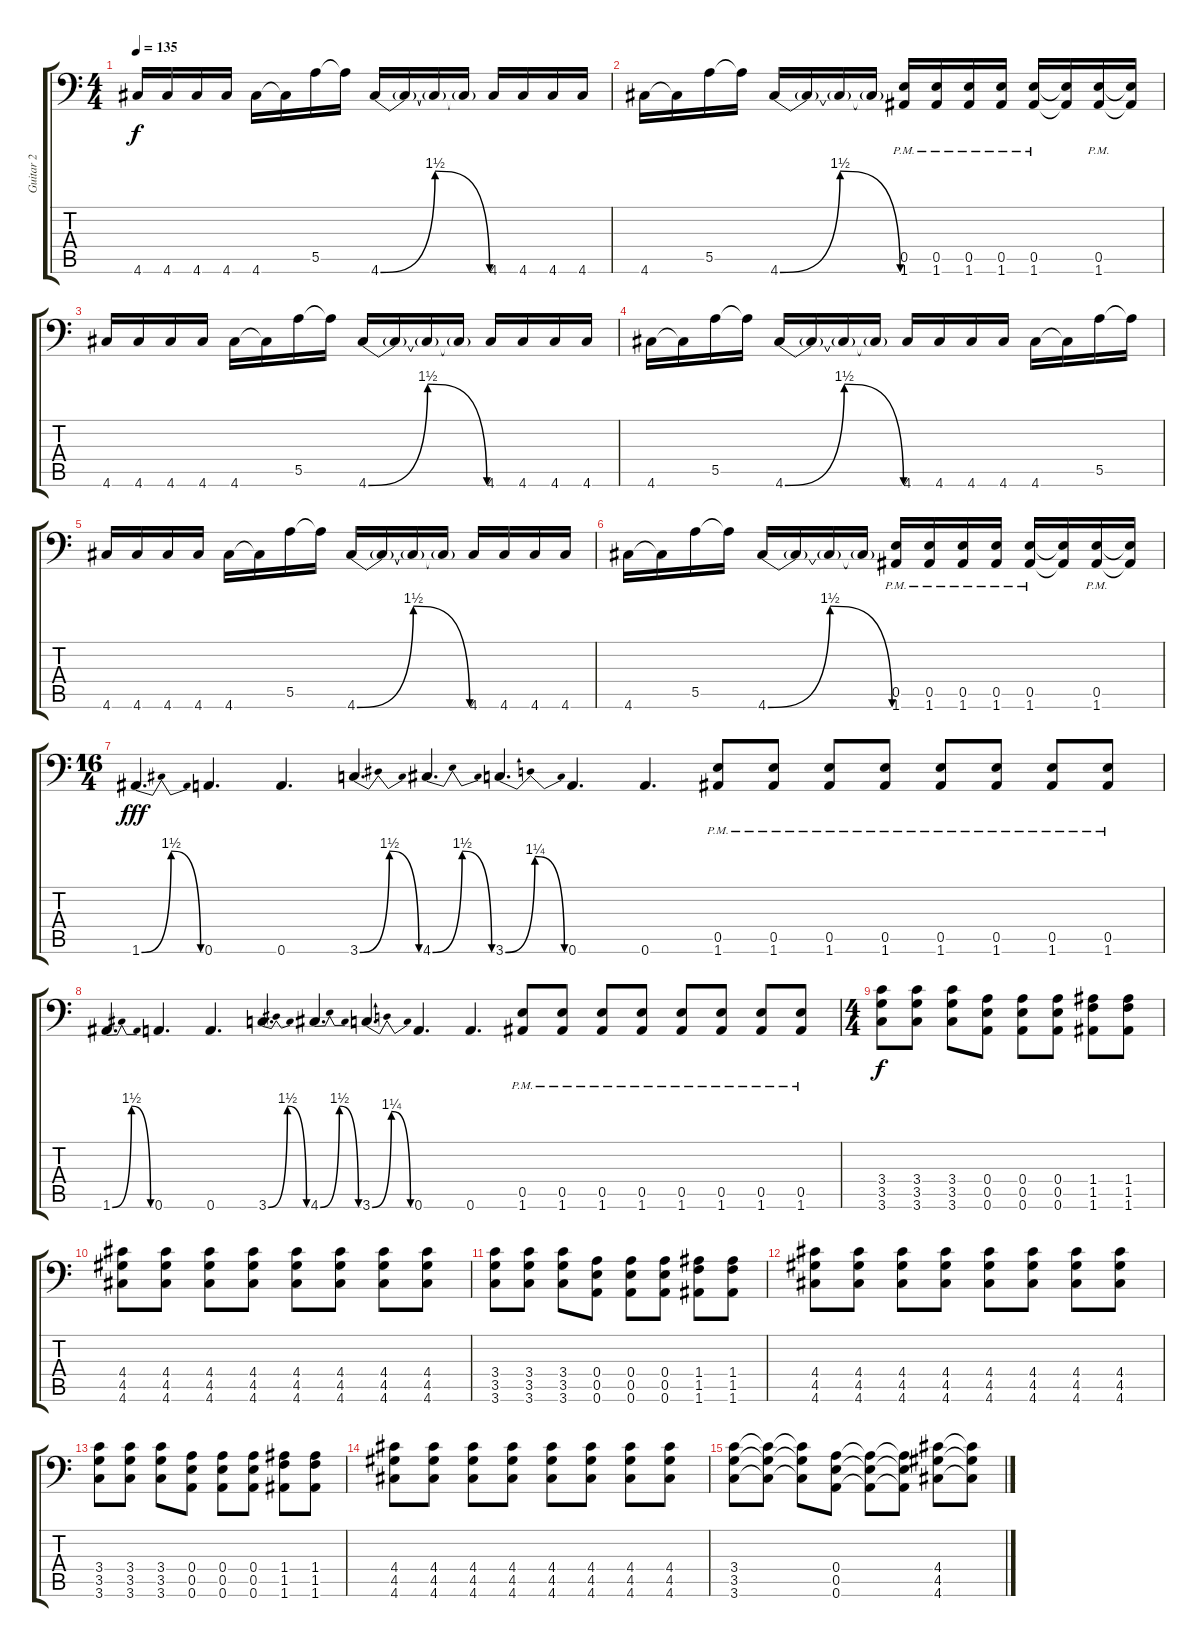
\track ("Guitar 2" "Guitar 2") {instrument distortionguitar}
\staff {score tabs}
\tuning (B3 Gb3 D3 A2 E2 A1) {hide}
\ts (4 4)
\tempo 135
\clef f4
\ks c
4.6.16{dy f} 4.6.16 4.6.16 4.6.16 4.6.16 4.6{t}.16 5.5.16 5.5{t}.16 4.6{be (bendrelease 0 0 10 6 10 6 60 0)}.16 4.6{t}.16 4.6{t}.16 4.6{t}.16 4.6.16 4.6.16 4.6.16 4.6.16 |
4.6.16 4.6{t}.16 5.5.16 5.5{t}.16 4.6{be (bendrelease 0 0 10 6 10 6 60 0)}.16 4.6{t}.16 4.6{t}.16 4.6{t}.16 (0.5{pm} 1.6).16 (0.5{pm} 1.6).16 (0.5{pm} 1.6).16 (0.5{pm} 1.6).16 (0.5{pm} 1.6).16 (0.5{t} 1.6{t}).16 (0.5{pm} 1.6).16 (0.5{t} 1.6{t}).16 |
4.6.16 4.6.16 4.6.16 4.6.16 4.6.16 4.6{t}.16 5.5.16 5.5{t}.16 4.6{be (bendrelease 0 0 10 6 10 6 60 0)}.16 4.6{t}.16 4.6{t}.16 4.6{t}.16 4.6.16 4.6.16 4.6.16 4.6.16 |
4.6.16 4.6{t}.16 5.5.16 5.5{t}.16 4.6{be (bendrelease 0 0 10 6 10 6 60 0)}.16 4.6{t}.16 4.6{t}.16 4.6{t}.16 4.6.16 4.6.16 4.6.16 4.6.16 4.6.16 4.6{t}.16 5.5.16 5.5{t}.16 |
4.6.16 4.6.16 4.6.16 4.6.16 4.6.16 4.6{t}.16 5.5.16 5.5{t}.16 4.6{be (bendrelease 0 0 10 6 10 6 60 0)}.16 4.6{t}.16 4.6{t}.16 4.6{t}.16 4.6.16 4.6.16 4.6.16 4.6.16 |
4.6.16 4.6{t}.16 5.5.16 5.5{t}.16 4.6{be (bendrelease 0 0 10 6 10 6 60 0)}.16 4.6{t}.16 4.6{t}.16 4.6{t}.16 (0.5{pm} 1.6).16 (0.5{pm} 1.6).16 (0.5{pm} 1.6).16 (0.5{pm} 1.6).16 (0.5{pm} 1.6).16 (0.5{t} 1.6{t}).16 (0.5{pm} 1.6).16 (0.5{t} 1.6{t}).16 |
\ts (16 4)
1.6{be (bendrelease 0 0 10 6 10 6 60 0)}.4{d dy fff} 0.6.4{d} 0.6.4{d} 3.6{be (bendrelease 0 0 10 6 10 6 60 0)}.4{d} 4.6{be (bendrelease 0 0 10 6 10 6 60 0)}.4{d} 3.6{be (bendrelease 0 0 10 5 10 5 60 0)}.4{d} 0.6.4{d} 0.6.4{d} (0.5{pm} 1.6{pm}).8 (0.5{pm} 1.6{pm}).8 (0.5{pm} 1.6{pm}).8 (0.5{pm} 1.6{pm}).8 (0.5{pm} 1.6{pm}).8 (0.5{pm} 1.6{pm}).8 (0.5{pm} 1.6{pm}).8 (0.5{pm} 1.6{pm}).8 |
1.6{be (bendrelease 0 0 10 6 10 6 60 0)}.4{d} 0.6.4{d} 0.6.4{d} 3.6{be (bendrelease 0 0 10 6 10 6 60 0)}.4{d} 4.6{be (bendrelease 0 0 10 6 10 6 60 0)}.4{d} 3.6{be (bendrelease 0 0 10 5 10 5 60 0)}.4{d} 0.6.4{d} 0.6.4{d} (0.5{pm} 1.6{pm}).8 (0.5{pm} 1.6{pm}).8 (0.5{pm} 1.6{pm}).8 (0.5{pm} 1.6{pm}).8 (0.5{pm} 1.6{pm}).8 (0.5{pm} 1.6{pm}).8 (0.5{pm} 1.6{pm}).8 (0.5{pm} 1.6{pm}).8 |
\ts (4 4)
(3.4 3.5 3.6).8{dy f} (3.4 3.5 3.6).8 (3.4 3.5 3.6).8 (0.4 0.5 0.6).8 (0.4 0.5 0.6).8 (0.4 0.5 0.6).8 (1.4 1.5 1.6).8 (1.4 1.5 1.6).8 |
(4.4 4.5 4.6).8 (4.4 4.5 4.6).8 (4.4 4.5 4.6).8 (4.4 4.5 4.6).8 (4.4 4.5 4.6).8 (4.4 4.5 4.6).8 (4.4 4.5 4.6).8 (4.4 4.5 4.6).8 |
(3.4 3.5 3.6).8 (3.4 3.5 3.6).8 (3.4 3.5 3.6).8 (0.4 0.5 0.6).8 (0.4 0.5 0.6).8 (0.4 0.5 0.6).8 (1.4 1.5 1.6).8 (1.4 1.5 1.6).8 |
(4.4 4.5 4.6).8 (4.4 4.5 4.6).8 (4.4 4.5 4.6).8 (4.4 4.5 4.6).8 (4.4 4.5 4.6).8 (4.4 4.5 4.6).8 (4.4 4.5 4.6).8 (4.4 4.5 4.6).8 |
(3.4 3.5 3.6).8 (3.4 3.5 3.6).8 (3.4 3.5 3.6).8 (0.4 0.5 0.6).8 (0.4 0.5 0.6).8 (0.4 0.5 0.6).8 (1.4 1.5 1.6).8 (1.4 1.5 1.6).8 |
(4.4 4.5 4.6).8 (4.4 4.5 4.6).8 (4.4 4.5 4.6).8 (4.4 4.5 4.6).8 (4.4 4.5 4.6).8 (4.4 4.5 4.6).8 (4.4 4.5 4.6).8 (4.4 4.5 4.6).8 |
(3.4 3.5 3.6).8 (3.4{t} 3.5{t} 3.6{t}).8 (3.4{t} 3.5{t} 3.6{t}).8 (0.4 0.5 0.6).8 (0.4{t} 0.5{t} 0.6{t}).8 (0.4{t} 0.5{t} 0.6{t}).8 (4.4 4.5 4.6).8 (4.4{t} 4.5{t} 4.6{t}).8
